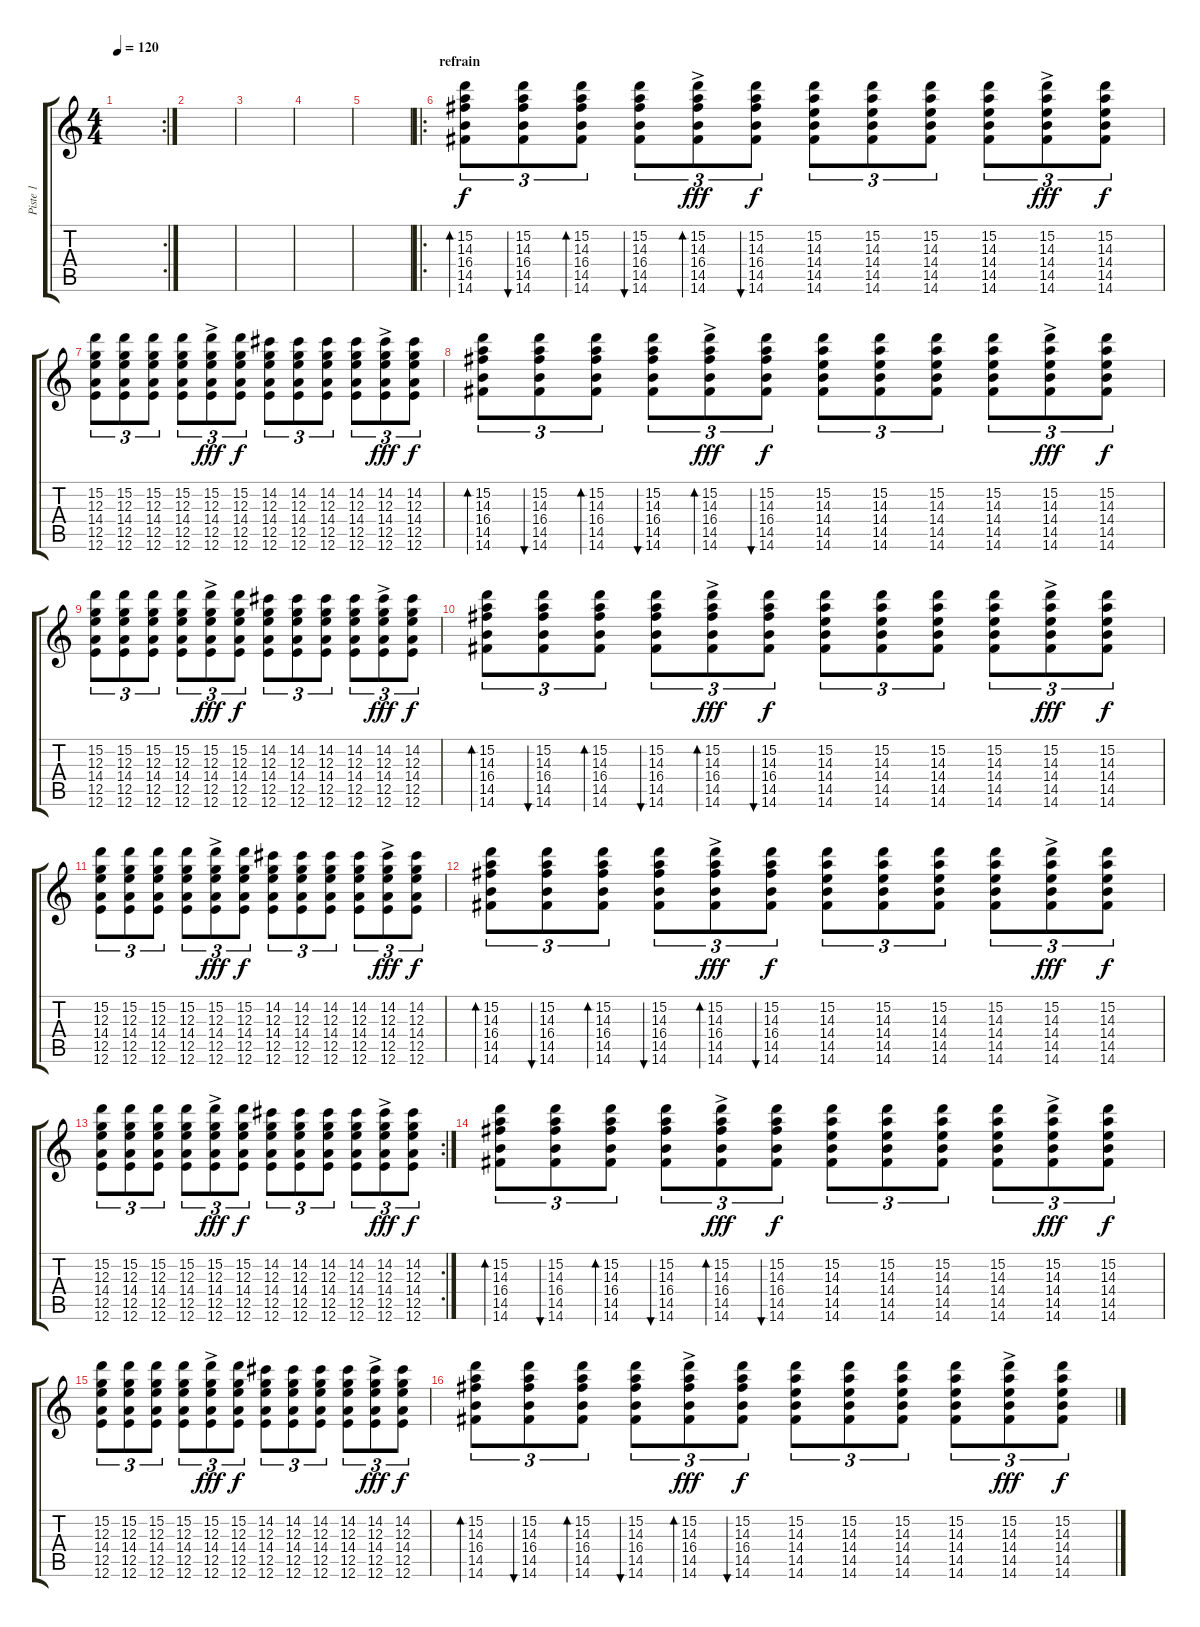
\track ("Piste 1" "Piste 1") {instrument acousticguitarnylon}
\staff {score tabs}
\tuning (E4 B3 G3 D3 A2 E2) {hide}
\rc 2
\ts (4 4)
\tempo 120
\clef g2
\ks c
|
|
|
|
|
\ro
\section ("" "refrain")
(15.2 14.3 16.4 14.5 14.6).8{tu (3 2) bd 30} (15.2 14.3 16.4 14.5 14.6).8{tu (3 2) bu 30} (15.2 14.3 16.4 14.5 14.6).8{tu (3 2) bd 30} (15.2 14.3 16.4 14.5 14.6).8{tu (3 2) bu 30} (15.2{ac} 14.3{ac} 16.4{ac} 14.5{ac} 14.6{ac}).8{tu (3 2) bd 30 dy fff} (15.2 14.3 16.4 14.5 14.6).8{tu (3 2) bu 30 dy f} (15.2 14.3 14.4 14.5 14.6).8{tu (3 2)} (15.2 14.3 14.4 14.5 14.6).8{tu (3 2)} (15.2 14.3 14.4 14.5 14.6).8{tu (3 2)} (15.2 14.3 14.4 14.5 14.6).8{tu (3 2)} (15.2{ac} 14.3{ac} 14.4{ac} 14.5{ac} 14.6{ac}).8{tu (3 2) dy fff} (15.2 14.3 14.4 14.5 14.6).8{tu (3 2) dy f} |
(15.2 12.3 14.4 12.5 12.6).8{tu (3 2)} (15.2 12.3 14.4 12.5 12.6).8{tu (3 2)} (15.2 12.3 14.4 12.5 12.6).8{tu (3 2)} (15.2 12.3 14.4 12.5 12.6).8{tu (3 2)} (15.2{ac} 12.3{ac} 14.4{ac} 12.5{ac} 12.6{ac}).8{tu (3 2) dy fff} (15.2 12.3 14.4 12.5 12.6).8{tu (3 2) dy f} (14.2 12.3 14.4 12.5 12.6).8{tu (3 2)} (14.2 12.3 14.4 12.5 12.6).8{tu (3 2)} (14.2 12.3 14.4 12.5 12.6).8{tu (3 2)} (14.2 12.3 14.4 12.5 12.6).8{tu (3 2)} (14.2{ac} 12.3{ac} 14.4{ac} 12.5{ac} 12.6{ac}).8{tu (3 2) dy fff} (14.2 12.3 14.4 12.5 12.6).8{tu (3 2) dy f} |
(15.2 14.3 16.4 14.5 14.6).8{tu (3 2) bd 30} (15.2 14.3 16.4 14.5 14.6).8{tu (3 2) bu 30} (15.2 14.3 16.4 14.5 14.6).8{tu (3 2) bd 30} (15.2 14.3 16.4 14.5 14.6).8{tu (3 2) bu 30} (15.2{ac} 14.3{ac} 16.4{ac} 14.5{ac} 14.6{ac}).8{tu (3 2) bd 30 dy fff} (15.2 14.3 16.4 14.5 14.6).8{tu (3 2) bu 30 dy f} (15.2 14.3 14.4 14.5 14.6).8{tu (3 2)} (15.2 14.3 14.4 14.5 14.6).8{tu (3 2)} (15.2 14.3 14.4 14.5 14.6).8{tu (3 2)} (15.2 14.3 14.4 14.5 14.6).8{tu (3 2)} (15.2{ac} 14.3{ac} 14.4{ac} 14.5{ac} 14.6{ac}).8{tu (3 2) dy fff} (15.2 14.3 14.4 14.5 14.6).8{tu (3 2) dy f} |
(15.2 12.3 14.4 12.5 12.6).8{tu (3 2)} (15.2 12.3 14.4 12.5 12.6).8{tu (3 2)} (15.2 12.3 14.4 12.5 12.6).8{tu (3 2)} (15.2 12.3 14.4 12.5 12.6).8{tu (3 2)} (15.2{ac} 12.3{ac} 14.4{ac} 12.5{ac} 12.6{ac}).8{tu (3 2) dy fff} (15.2 12.3 14.4 12.5 12.6).8{tu (3 2) dy f} (14.2 12.3 14.4 12.5 12.6).8{tu (3 2)} (14.2 12.3 14.4 12.5 12.6).8{tu (3 2)} (14.2 12.3 14.4 12.5 12.6).8{tu (3 2)} (14.2 12.3 14.4 12.5 12.6).8{tu (3 2)} (14.2{ac} 12.3{ac} 14.4{ac} 12.5{ac} 12.6{ac}).8{tu (3 2) dy fff} (14.2 12.3 14.4 12.5 12.6).8{tu (3 2) dy f} |
(15.2 14.3 16.4 14.5 14.6).8{tu (3 2) bd 30} (15.2 14.3 16.4 14.5 14.6).8{tu (3 2) bu 30} (15.2 14.3 16.4 14.5 14.6).8{tu (3 2) bd 30} (15.2 14.3 16.4 14.5 14.6).8{tu (3 2) bu 30} (15.2{ac} 14.3{ac} 16.4{ac} 14.5{ac} 14.6{ac}).8{tu (3 2) bd 30 dy fff} (15.2 14.3 16.4 14.5 14.6).8{tu (3 2) bu 30 dy f} (15.2 14.3 14.4 14.5 14.6).8{tu (3 2)} (15.2 14.3 14.4 14.5 14.6).8{tu (3 2)} (15.2 14.3 14.4 14.5 14.6).8{tu (3 2)} (15.2 14.3 14.4 14.5 14.6).8{tu (3 2)} (15.2{ac} 14.3{ac} 14.4{ac} 14.5{ac} 14.6{ac}).8{tu (3 2) dy fff} (15.2 14.3 14.4 14.5 14.6).8{tu (3 2) dy f} |
(15.2 12.3 14.4 12.5 12.6).8{tu (3 2)} (15.2 12.3 14.4 12.5 12.6).8{tu (3 2)} (15.2 12.3 14.4 12.5 12.6).8{tu (3 2)} (15.2 12.3 14.4 12.5 12.6).8{tu (3 2)} (15.2{ac} 12.3{ac} 14.4{ac} 12.5{ac} 12.6{ac}).8{tu (3 2) dy fff} (15.2 12.3 14.4 12.5 12.6).8{tu (3 2) dy f} (14.2 12.3 14.4 12.5 12.6).8{tu (3 2)} (14.2 12.3 14.4 12.5 12.6).8{tu (3 2)} (14.2 12.3 14.4 12.5 12.6).8{tu (3 2)} (14.2 12.3 14.4 12.5 12.6).8{tu (3 2)} (14.2{ac} 12.3{ac} 14.4{ac} 12.5{ac} 12.6{ac}).8{tu (3 2) dy fff} (14.2 12.3 14.4 12.5 12.6).8{tu (3 2) dy f} |
(15.2 14.3 16.4 14.5 14.6).8{tu (3 2) bd 30} (15.2 14.3 16.4 14.5 14.6).8{tu (3 2) bu 30} (15.2 14.3 16.4 14.5 14.6).8{tu (3 2) bd 30} (15.2 14.3 16.4 14.5 14.6).8{tu (3 2) bu 30} (15.2{ac} 14.3{ac} 16.4{ac} 14.5{ac} 14.6{ac}).8{tu (3 2) bd 30 dy fff} (15.2 14.3 16.4 14.5 14.6).8{tu (3 2) bu 30 dy f} (15.2 14.3 14.4 14.5 14.6).8{tu (3 2)} (15.2 14.3 14.4 14.5 14.6).8{tu (3 2)} (15.2 14.3 14.4 14.5 14.6).8{tu (3 2)} (15.2 14.3 14.4 14.5 14.6).8{tu (3 2)} (15.2{ac} 14.3{ac} 14.4{ac} 14.5{ac} 14.6{ac}).8{tu (3 2) dy fff} (15.2 14.3 14.4 14.5 14.6).8{tu (3 2) dy f} |
\rc 2
(15.2 12.3 14.4 12.5 12.6).8{tu (3 2)} (15.2 12.3 14.4 12.5 12.6).8{tu (3 2)} (15.2 12.3 14.4 12.5 12.6).8{tu (3 2)} (15.2 12.3 14.4 12.5 12.6).8{tu (3 2)} (15.2{ac} 12.3{ac} 14.4{ac} 12.5{ac} 12.6{ac}).8{tu (3 2) dy fff} (15.2 12.3 14.4 12.5 12.6).8{tu (3 2) dy f} (14.2 12.3 14.4 12.5 12.6).8{tu (3 2)} (14.2 12.3 14.4 12.5 12.6).8{tu (3 2)} (14.2 12.3 14.4 12.5 12.6).8{tu (3 2)} (14.2 12.3 14.4 12.5 12.6).8{tu (3 2)} (14.2{ac} 12.3{ac} 14.4{ac} 12.5{ac} 12.6{ac}).8{tu (3 2) dy fff} (14.2 12.3 14.4 12.5 12.6).8{tu (3 2) dy f} |
(15.2 14.3 16.4 14.5 14.6).8{tu (3 2) bd 30} (15.2 14.3 16.4 14.5 14.6).8{tu (3 2) bu 30} (15.2 14.3 16.4 14.5 14.6).8{tu (3 2) bd 30} (15.2 14.3 16.4 14.5 14.6).8{tu (3 2) bu 30} (15.2{ac} 14.3{ac} 16.4{ac} 14.5{ac} 14.6{ac}).8{tu (3 2) bd 30 dy fff} (15.2 14.3 16.4 14.5 14.6).8{tu (3 2) bu 30 dy f} (15.2 14.3 14.4 14.5 14.6).8{tu (3 2)} (15.2 14.3 14.4 14.5 14.6).8{tu (3 2)} (15.2 14.3 14.4 14.5 14.6).8{tu (3 2)} (15.2 14.3 14.4 14.5 14.6).8{tu (3 2)} (15.2{ac} 14.3{ac} 14.4{ac} 14.5{ac} 14.6{ac}).8{tu (3 2) dy fff} (15.2 14.3 14.4 14.5 14.6).8{tu (3 2) dy f} |
(15.2 12.3 14.4 12.5 12.6).8{tu (3 2)} (15.2 12.3 14.4 12.5 12.6).8{tu (3 2)} (15.2 12.3 14.4 12.5 12.6).8{tu (3 2)} (15.2 12.3 14.4 12.5 12.6).8{tu (3 2)} (15.2{ac} 12.3{ac} 14.4{ac} 12.5{ac} 12.6{ac}).8{tu (3 2) dy fff} (15.2 12.3 14.4 12.5 12.6).8{tu (3 2) dy f} (14.2 12.3 14.4 12.5 12.6).8{tu (3 2)} (14.2 12.3 14.4 12.5 12.6).8{tu (3 2)} (14.2 12.3 14.4 12.5 12.6).8{tu (3 2)} (14.2 12.3 14.4 12.5 12.6).8{tu (3 2)} (14.2{ac} 12.3{ac} 14.4{ac} 12.5{ac} 12.6{ac}).8{tu (3 2) dy fff} (14.2 12.3 14.4 12.5 12.6).8{tu (3 2) dy f} |
(15.2 14.3 16.4 14.5 14.6).8{tu (3 2) bd 30} (15.2 14.3 16.4 14.5 14.6).8{tu (3 2) bu 30} (15.2 14.3 16.4 14.5 14.6).8{tu (3 2) bd 30} (15.2 14.3 16.4 14.5 14.6).8{tu (3 2) bu 30} (15.2{ac} 14.3{ac} 16.4{ac} 14.5{ac} 14.6{ac}).8{tu (3 2) bd 30 dy fff} (15.2 14.3 16.4 14.5 14.6).8{tu (3 2) bu 30 dy f} (15.2 14.3 14.4 14.5 14.6).8{tu (3 2)} (15.2 14.3 14.4 14.5 14.6).8{tu (3 2)} (15.2 14.3 14.4 14.5 14.6).8{tu (3 2)} (15.2 14.3 14.4 14.5 14.6).8{tu (3 2)} (15.2{ac} 14.3{ac} 14.4{ac} 14.5{ac} 14.6{ac}).8{tu (3 2) dy fff} (15.2 14.3 14.4 14.5 14.6).8{tu (3 2) dy f}
